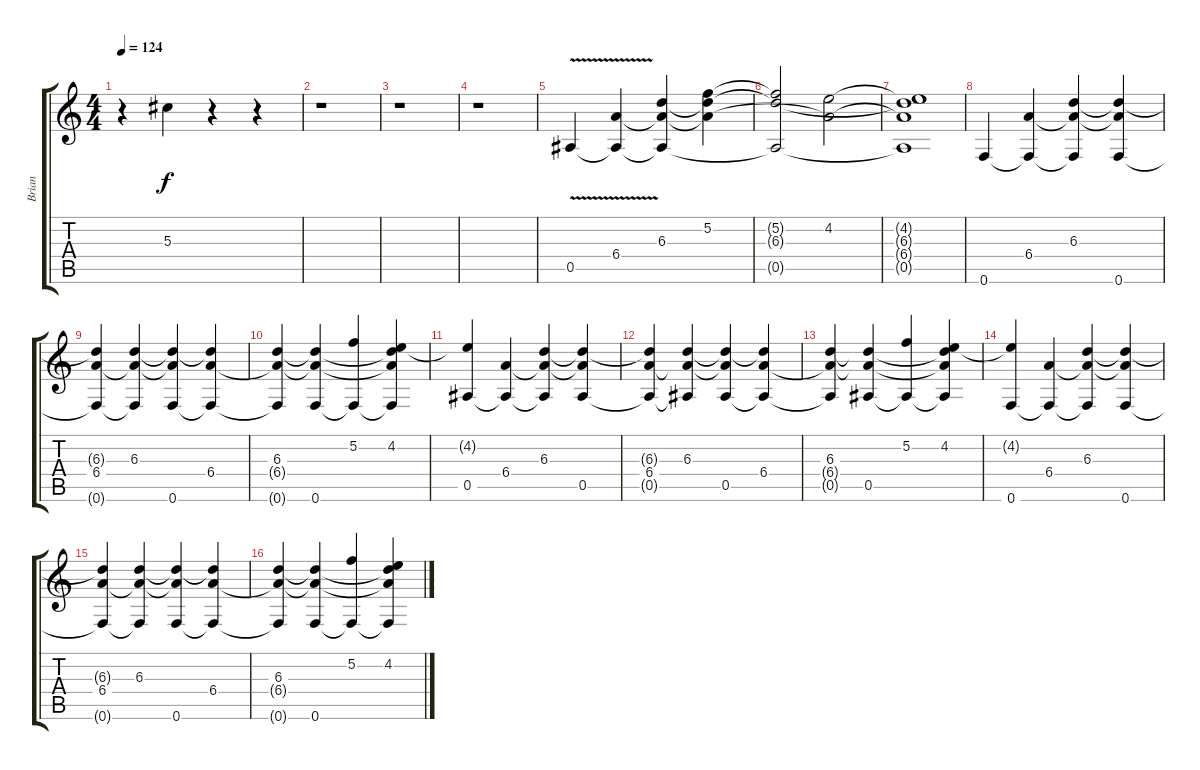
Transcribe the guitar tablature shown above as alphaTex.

\track ("Brian" "Brian") {instrument electricguitarclean}
\staff {score tabs}
\tuning (F4 C4 Ab3 Eb3 Bb2 F2) {hide}
\ts (4 4)
\tempo 124
\clef g2
\ks c
r.4{dy mp} 5.3{t}.4{dy f} r.4 r.4 |
r.1 |
r.1 |
r.1 |
0.5{v}.4 (6.4 0.5{t}).4 (6.3 6.4{t} 0.5{t}).4 (5.2 6.3{t} 6.4{t}).4 |
(5.2{t} 6.3{t} 0.5{t}).2 (4.2 6.4{t}).2 |
(4.2{t} 6.3{t} 6.4{t} 0.5{t}).1 |
0.6.4 (6.4 0.6{t}).4 (6.3 6.4{t} 0.6{t}).4 (6.3{t} 6.4{t} 0.6).4 |
(6.3{t} 6.4 0.6{t}).4 (6.3 6.4{t} 0.6{t}).4 (6.3{t} 6.4{t} 0.6).4 (6.3{t} 6.4 0.6{t}).4 |
(6.3 6.4{t} 0.6{t}).4 (6.3{t} 6.4{t} 0.6).4 (5.2 0.6{t}).4 (4.2 6.3{t} 6.4{t} 0.6{t}).4 |
(4.2{t} 0.5).4 (6.4 0.5{t}).4 (6.3 6.4{t} 0.5{t}).4 (6.3{t} 6.4{t} 0.5).4 |
(6.3{t} 6.4 0.5{t}).4 (6.3 6.4{t} 0.5{t}).4 (6.3{t} 6.4{t} 0.5).4 (6.3{t} 6.4 0.5{t}).4 |
(6.3 6.4{t} 0.5{t}).4 (6.3{t} 6.4{t} 0.5).4 (5.2 0.5{t}).4 (4.2 6.3{t} 6.4{t} 0.5{t}).4 |
(4.2{t} 0.6).4 (6.4 0.6{t}).4 (6.3 6.4{t} 0.6{t}).4 (6.3{t} 6.4{t} 0.6).4 |
(6.3{t} 6.4 0.6{t}).4 (6.3 6.4{t} 0.6{t}).4 (6.3{t} 6.4{t} 0.6).4 (6.3{t} 6.4 0.6{t}).4 |
(6.3 6.4{t} 0.6{t}).4 (6.3{t} 6.4{t} 0.6).4 (5.2 0.6{t}).4 (4.2 6.3{t} 6.4{t} 0.6{t}).4
